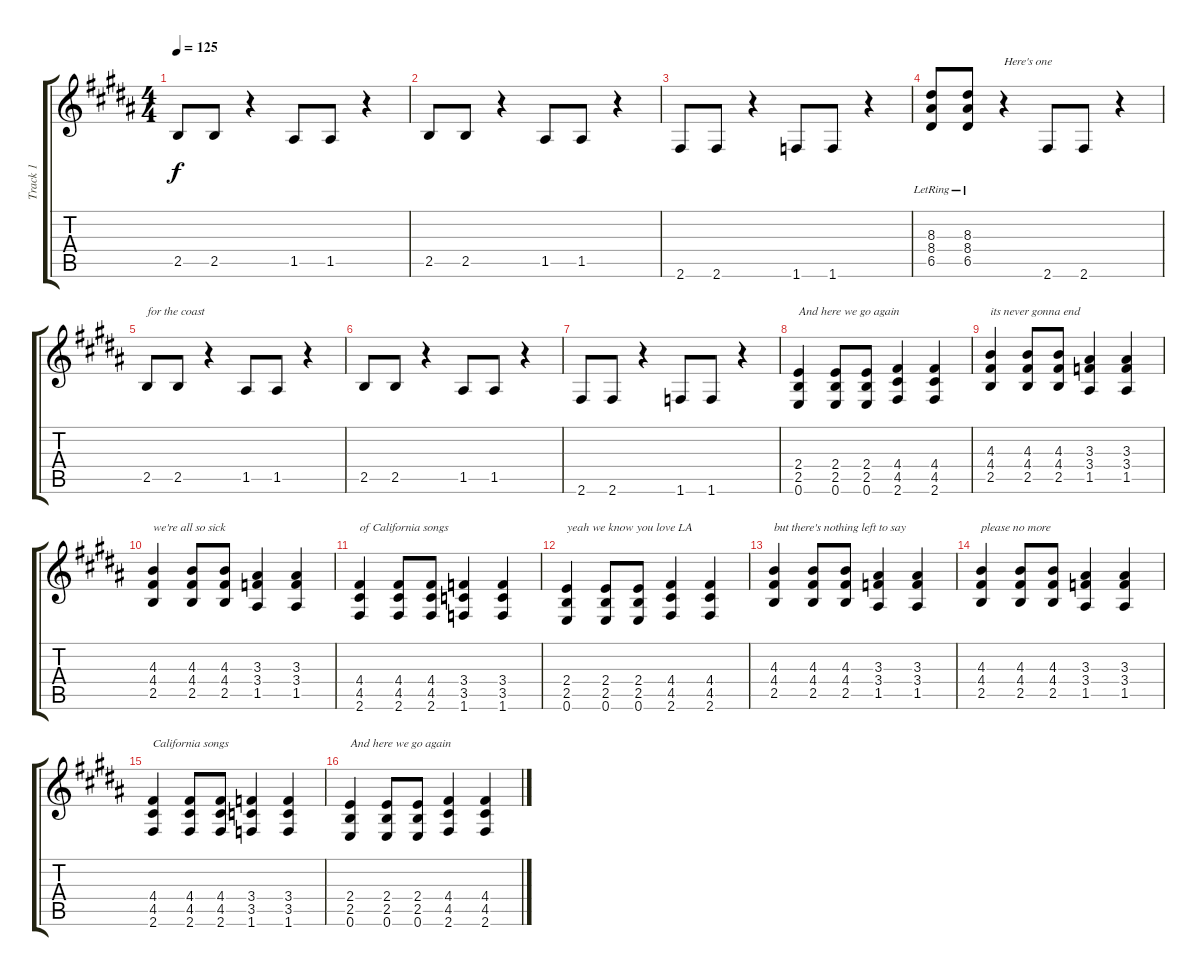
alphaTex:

\track ("Track 1" "Track 1") {instrument overdrivenguitar}
\staff {score tabs}
\tuning (E4 B3 G3 D3 A2 E2) {hide}
\ts (4 4)
\tempo 125
\clef g2
\ks b
2.5.8{dy f} 2.5.8 r.4 1.5.8 1.5.8 r.4 |
2.5.8 2.5.8 r.4 1.5.8 1.5.8 r.4 |
2.6.8 2.6.8 r.4 1.6.8 1.6.8 r.4 |
(8.3{lr} 8.4{lr} 6.5{lr}).8 (8.3{lr} 8.4{lr} 6.5{lr}).8 r.4{txt "Here's one"} 2.6.8{beam merge} 2.6.8 r.4 |
2.5.8{txt "for the coast"} 2.5.8 r.4 1.5.8 1.5.8 r.4 |
2.5.8 2.5.8 r.4 1.5.8 1.5.8 r.4 |
2.6.8 2.6.8 r.4 1.6.8 1.6.8 r.4 |
(2.4 2.5 0.6).4{txt "And here we go again"} (2.4 2.5 0.6).8 (2.4 2.5 0.6).8 (4.4 4.5 2.6).4 (4.4 4.5 2.6).4 |
(4.3 4.4 2.5).4{txt "its never gonna end"} (4.3 4.4 2.5).8 (4.3 4.4 2.5).8 (3.3 3.4 1.5).4 (3.3 3.4 1.5).4 |
(4.3 4.4 2.5).4{txt "we're all so sick"} (4.3 4.4 2.5).8 (4.3 4.4 2.5).8 (3.3 3.4 1.5).4 (3.3 3.4 1.5).4 |
(4.4 4.5 2.6).4{txt "of California songs"} (4.4 4.5 2.6).8 (4.4 4.5 2.6).8 (3.4 3.5 1.6).4 (3.4 3.5 1.6).4 |
(2.4 2.5 0.6).4{txt "yeah we know you love LA"} (2.4 2.5 0.6).8 (2.4 2.5 0.6).8 (4.4 4.5 2.6).4 (4.4 4.5 2.6).4 |
(4.3 4.4 2.5).4{txt "but there's nothing left to say"} (4.3 4.4 2.5).8 (4.3 4.4 2.5).8 (3.3 3.4 1.5).4 (3.3 3.4 1.5).4 |
(4.3 4.4 2.5).4{txt "please no more"} (4.3 4.4 2.5).8 (4.3 4.4 2.5).8 (3.3 3.4 1.5).4 (3.3 3.4 1.5).4 |
(4.4 4.5 2.6).4{txt "California songs"} (4.4 4.5 2.6).8 (4.4 4.5 2.6).8 (3.4 3.5 1.6).4 (3.4 3.5 1.6).4 |
(2.4 2.5 0.6).4{txt "And here we go again"} (2.4 2.5 0.6).8 (2.4 2.5 0.6).8 (4.4 4.5 2.6).4 (4.4 4.5 2.6).4
